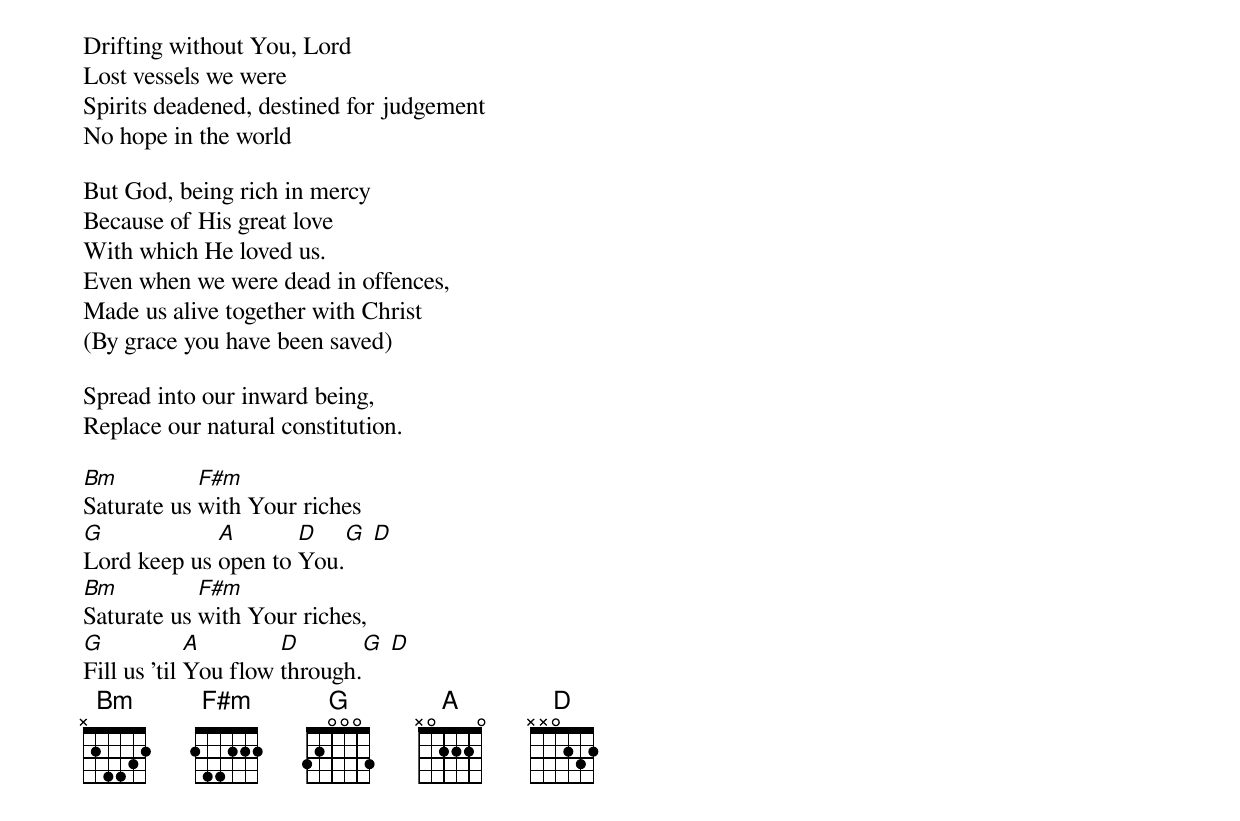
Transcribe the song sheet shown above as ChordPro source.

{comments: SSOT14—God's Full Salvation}
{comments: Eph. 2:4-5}
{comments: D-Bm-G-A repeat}

Drifting without You, Lord
Lost vessels we were
Spirits deadened, destined for judgement
No hope in the world

But God, being rich in mercy
Because of His great love
With which He loved us.
Even when we were dead in offences,
Made us alive together with Christ
(By grace you have been saved)

Spread into our inward being,
Replace our natural constitution.

[Bm]Saturate us [F#m]with Your riches
[G]Lord keep us [A]open to [D]You.[G] [D]
[Bm]Saturate us [F#m]with Your riches,
[G]Fill us 'til [A]You flow [D]through.[G] [D]
